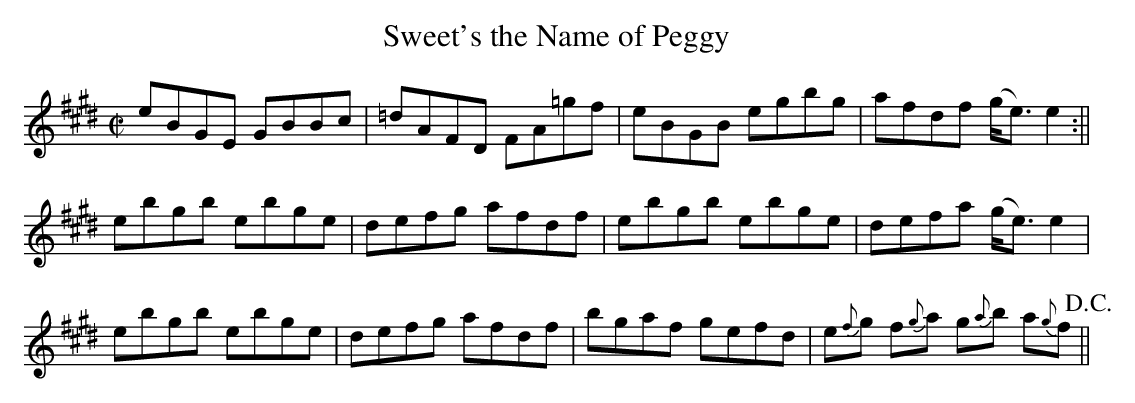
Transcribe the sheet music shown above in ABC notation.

X:1
T:Sweet's the Name of Peggy
M:C|
L:1/8
K:E
eBGE GBBc|=dAFD FA=gf|eBGB egbg|afdf (g<e)e2:||
ebgb ebge|defg afdf|ebgb ebge|defa (g<e)e2|
ebgb ebge|defg afdf|bgaf gefd|e{f}g f{g}a g{a}b a{g}f!D.C.!||
